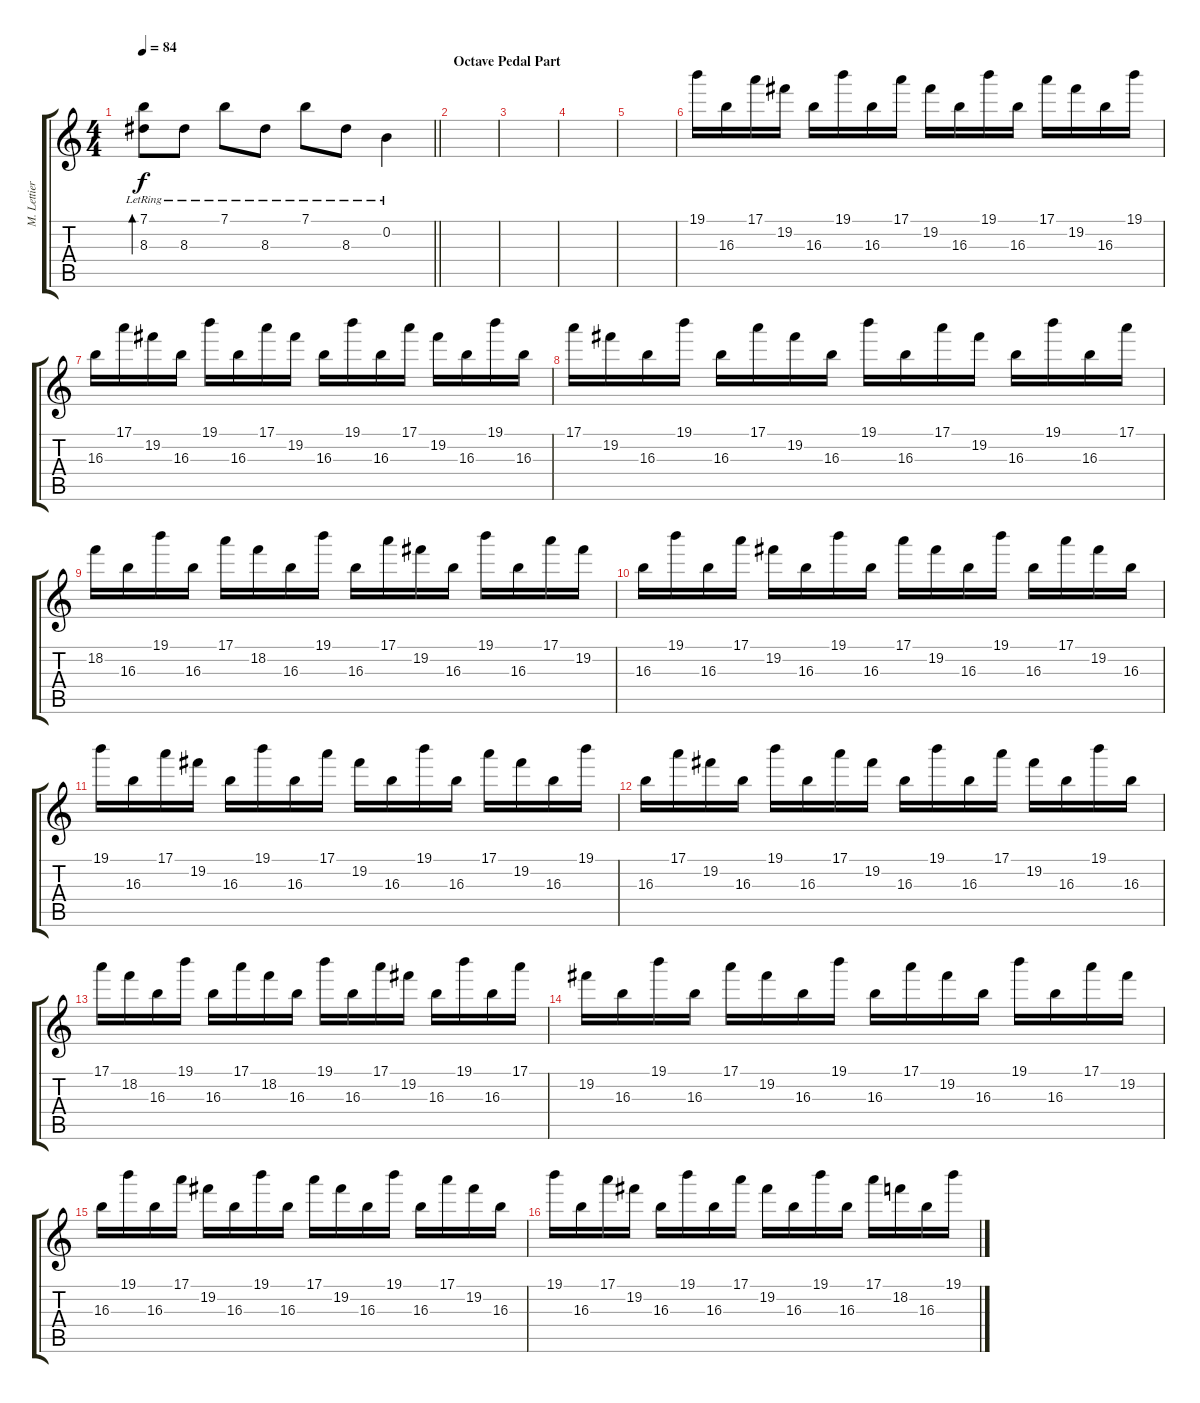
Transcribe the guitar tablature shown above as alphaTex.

\track ("M. Lettieri - Guitar #1" "M. Lettier") {instrument electricguitarjazz}
\staff {score tabs}
\tuning (E4 B3 G3 D3 A2 E2) {hide}
\ts (4 4)
\tempo 84
\clef g2
\barLineRight lightlight
\ks c
(7.1{lr} 8.3{lr}).8{bd 60 dy f} 8.3{lr}.8 7.1{lr}.8 8.3{lr}.8 7.1{lr}.8 8.3{lr}.8 0.2{lr}.4 |
\section ("" "Octave Pedal Part")
|
|
|
|
19.1.16{volume 9} 16.3.16 17.1.16 19.2.16 16.3.16 19.1.16 16.3.16 17.1.16 19.2.16 16.3.16 19.1.16 16.3.16 17.1.16 19.2.16 16.3.16 19.1.16 |
16.3.16 17.1.16 19.2.16 16.3.16 19.1.16 16.3.16 17.1.16 19.2.16 16.3.16 19.1.16 16.3.16 17.1.16 19.2.16 16.3.16 19.1.16 16.3.16 |
17.1.16 19.2.16 16.3.16 19.1.16 16.3.16 17.1.16 19.2.16 16.3.16 19.1.16 16.3.16 17.1.16 19.2.16 16.3.16 19.1.16 16.3.16 17.1.16 |
18.2.16 16.3.16 19.1.16 16.3.16 17.1.16 18.2.16 16.3.16 19.1.16 16.3.16 17.1.16 19.2.16 16.3.16 19.1.16 16.3.16 17.1.16 19.2.16 |
16.3.16 19.1.16 16.3.16 17.1.16 19.2.16 16.3.16 19.1.16 16.3.16 17.1.16 19.2.16 16.3.16 19.1.16 16.3.16 17.1.16 19.2.16 16.3.16 |
19.1.16 16.3.16 17.1.16 19.2.16 16.3.16 19.1.16 16.3.16 17.1.16 19.2.16 16.3.16 19.1.16 16.3.16 17.1.16 19.2.16 16.3.16 19.1.16 |
16.3.16 17.1.16 19.2.16 16.3.16 19.1.16 16.3.16 17.1.16 19.2.16 16.3.16 19.1.16 16.3.16 17.1.16 19.2.16 16.3.16 19.1.16 16.3.16 |
17.1.16 18.2.16 16.3.16 19.1.16 16.3.16 17.1.16 18.2.16 16.3.16 19.1.16 16.3.16 17.1.16 19.2.16 16.3.16 19.1.16 16.3.16 17.1.16 |
19.2.16 16.3.16 19.1.16 16.3.16 17.1.16 19.2.16 16.3.16 19.1.16 16.3.16 17.1.16 19.2.16 16.3.16 19.1.16 16.3.16 17.1.16 19.2.16 |
16.3.16 19.1.16 16.3.16 17.1.16 19.2.16 16.3.16 19.1.16 16.3.16 17.1.16 19.2.16 16.3.16 19.1.16 16.3.16 17.1.16 19.2.16 16.3.16 |
19.1.16 16.3.16 17.1.16 19.2.16 16.3.16 19.1.16 16.3.16 17.1.16 19.2.16 16.3.16 19.1.16 16.3.16 17.1.16 18.2.16 16.3.16 19.1.16
